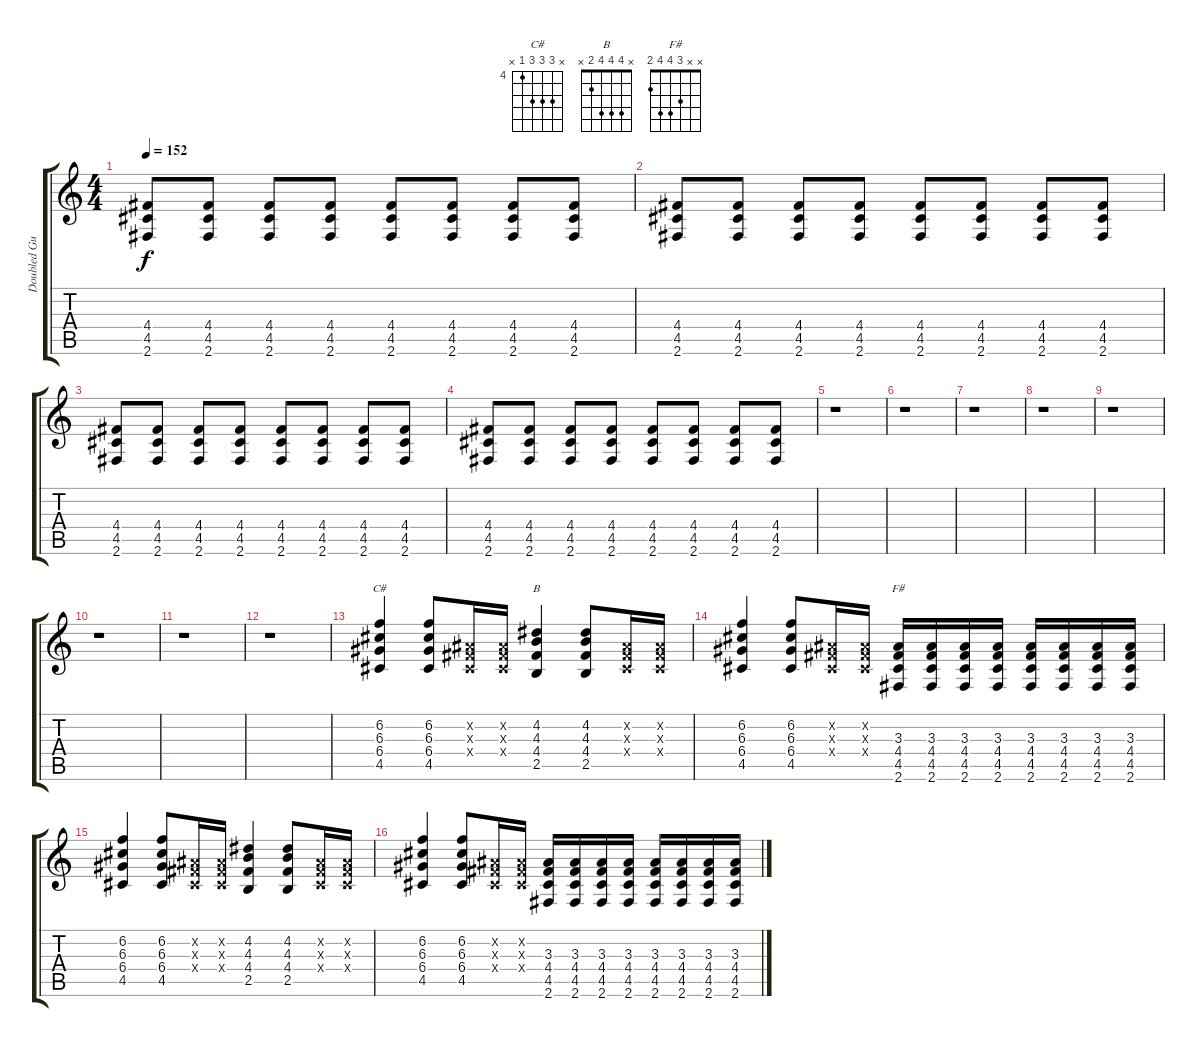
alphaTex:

\track ("Doubled Guitar 1" "Doubled Gu") {instrument distortionguitar}
\staff {score tabs}
\tuning (E4 B3 G3 D3 A2 E2) {hide}
\chord ("C#" x 6 6 6 4 x) {firstfret 4}
\chord ("B" x 4 4 4 2 x)
\chord ("F#" x x 3 4 4 2)
\ts (4 4)
\tempo 152
\clef g2
\ks c
(4.4 4.5 2.6).8{dy f} (4.4 4.5 2.6).8 (4.4 4.5 2.6).8 (4.4 4.5 2.6).8 (4.4 4.5 2.6).8 (4.4 4.5 2.6).8 (4.4 4.5 2.6).8 (4.4 4.5 2.6).8 |
(4.4 4.5 2.6).8 (4.4 4.5 2.6).8 (4.4 4.5 2.6).8 (4.4 4.5 2.6).8 (4.4 4.5 2.6).8 (4.4 4.5 2.6).8 (4.4 4.5 2.6).8 (4.4 4.5 2.6).8 |
(4.4 4.5 2.6).8 (4.4 4.5 2.6).8 (4.4 4.5 2.6).8 (4.4 4.5 2.6).8 (4.4 4.5 2.6).8 (4.4 4.5 2.6).8 (4.4 4.5 2.6).8 (4.4 4.5 2.6).8 |
(4.4 4.5 2.6).8 (4.4 4.5 2.6).8 (4.4 4.5 2.6).8 (4.4 4.5 2.6).8 (4.4 4.5 2.6).8 (4.4 4.5 2.6).8 (4.4 4.5 2.6).8 (4.4 4.5 2.6).8 |
r.1 |
r.1 |
r.1 |
r.1 |
r.1 |
r.1 |
r.1 |
r.1 |
(6.2 6.3 6.4 4.5).4{ch "C#"} (6.2 6.3 6.4 4.5).8 (-1.2{x} -1.3{x} -1.4{x}).16 (-1.2{x} -1.3{x} -1.4{x}).16 (4.2 4.3 4.4 2.5).4{ch "B"} (4.2 4.3 4.4 2.5).8 (-1.2{x} -1.3{x} -1.4{x}).16 (-1.2{x} -1.3{x} -1.4{x}).16 |
(6.2 6.3 6.4 4.5).4 (6.2 6.3 6.4 4.5).8 (-1.2{x} -1.3{x} -1.4{x}).16 (-1.2{x} -1.3{x} -1.4{x}).16 (3.3 4.4 4.5 2.6).16{ch "F#"} (3.3 4.4 4.5 2.6).16 (3.3 4.4 4.5 2.6).16 (3.3 4.4 4.5 2.6).16 (3.3 4.4 4.5 2.6).16 (3.3 4.4 4.5 2.6).16 (3.3 4.4 4.5 2.6).16 (3.3 4.4 4.5 2.6).16 |
(6.2 6.3 6.4 4.5).4 (6.2 6.3 6.4 4.5).8 (-1.2{x} -1.3{x} -1.4{x}).16 (-1.2{x} -1.3{x} -1.4{x}).16 (4.2 4.3 4.4 2.5).4 (4.2 4.3 4.4 2.5).8 (-1.2{x} -1.3{x} -1.4{x}).16 (-1.2{x} -1.3{x} -1.4{x}).16 |
(6.2 6.3 6.4 4.5).4 (6.2 6.3 6.4 4.5).8 (-1.2{x} -1.3{x} -1.4{x}).16 (-1.2{x} -1.3{x} -1.4{x}).16 (3.3 4.4 4.5 2.6).16 (3.3 4.4 4.5 2.6).16 (3.3 4.4 4.5 2.6).16 (3.3 4.4 4.5 2.6).16 (3.3 4.4 4.5 2.6).16 (3.3 4.4 4.5 2.6).16 (3.3 4.4 4.5 2.6).16 (3.3 4.4 4.5 2.6).16
